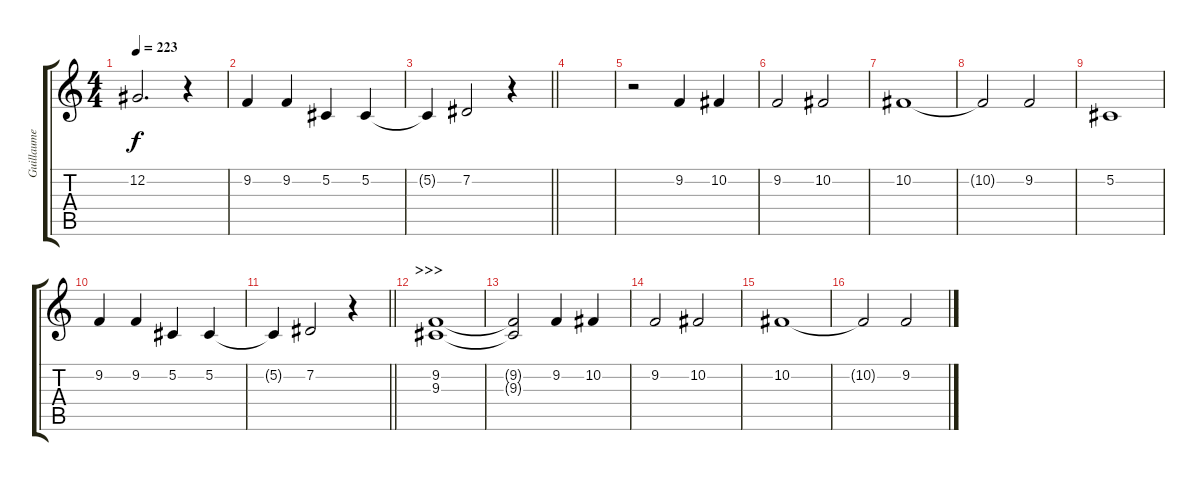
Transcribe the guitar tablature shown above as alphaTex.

\track ("Guillaume Lead" "Guillaume ") {instrument bassoon}
\staff {score tabs}
\tuning (Db4 Ab3 E3 B2 Gb2 B1) {hide}
\ts (4 4)
\tempo 223
\clef g2
\ks c
12.2{t}.2{d dy f} r.4 |
9.2.4 9.2.4 5.2.4 5.2.4 |
\barLineRight lightlight
5.2{t}.4 7.2.2 r.4 |
|
r.2 9.2.4 10.2.4 |
9.2.2 10.2.2 |
10.2.1 |
10.2{t}.2 9.2.2 |
5.2.1 |
9.2.4 9.2.4 5.2.4 5.2.4 |
\barLineRight lightlight
5.2{t}.4 7.2.2 r.4 |
\section ("" ">>>")
(9.2 9.3).1 |
(9.2{t} 9.3{t}).2 9.2.4 10.2.4 |
9.2.2 10.2.2 |
10.2.1 |
10.2{t}.2 9.2.2
